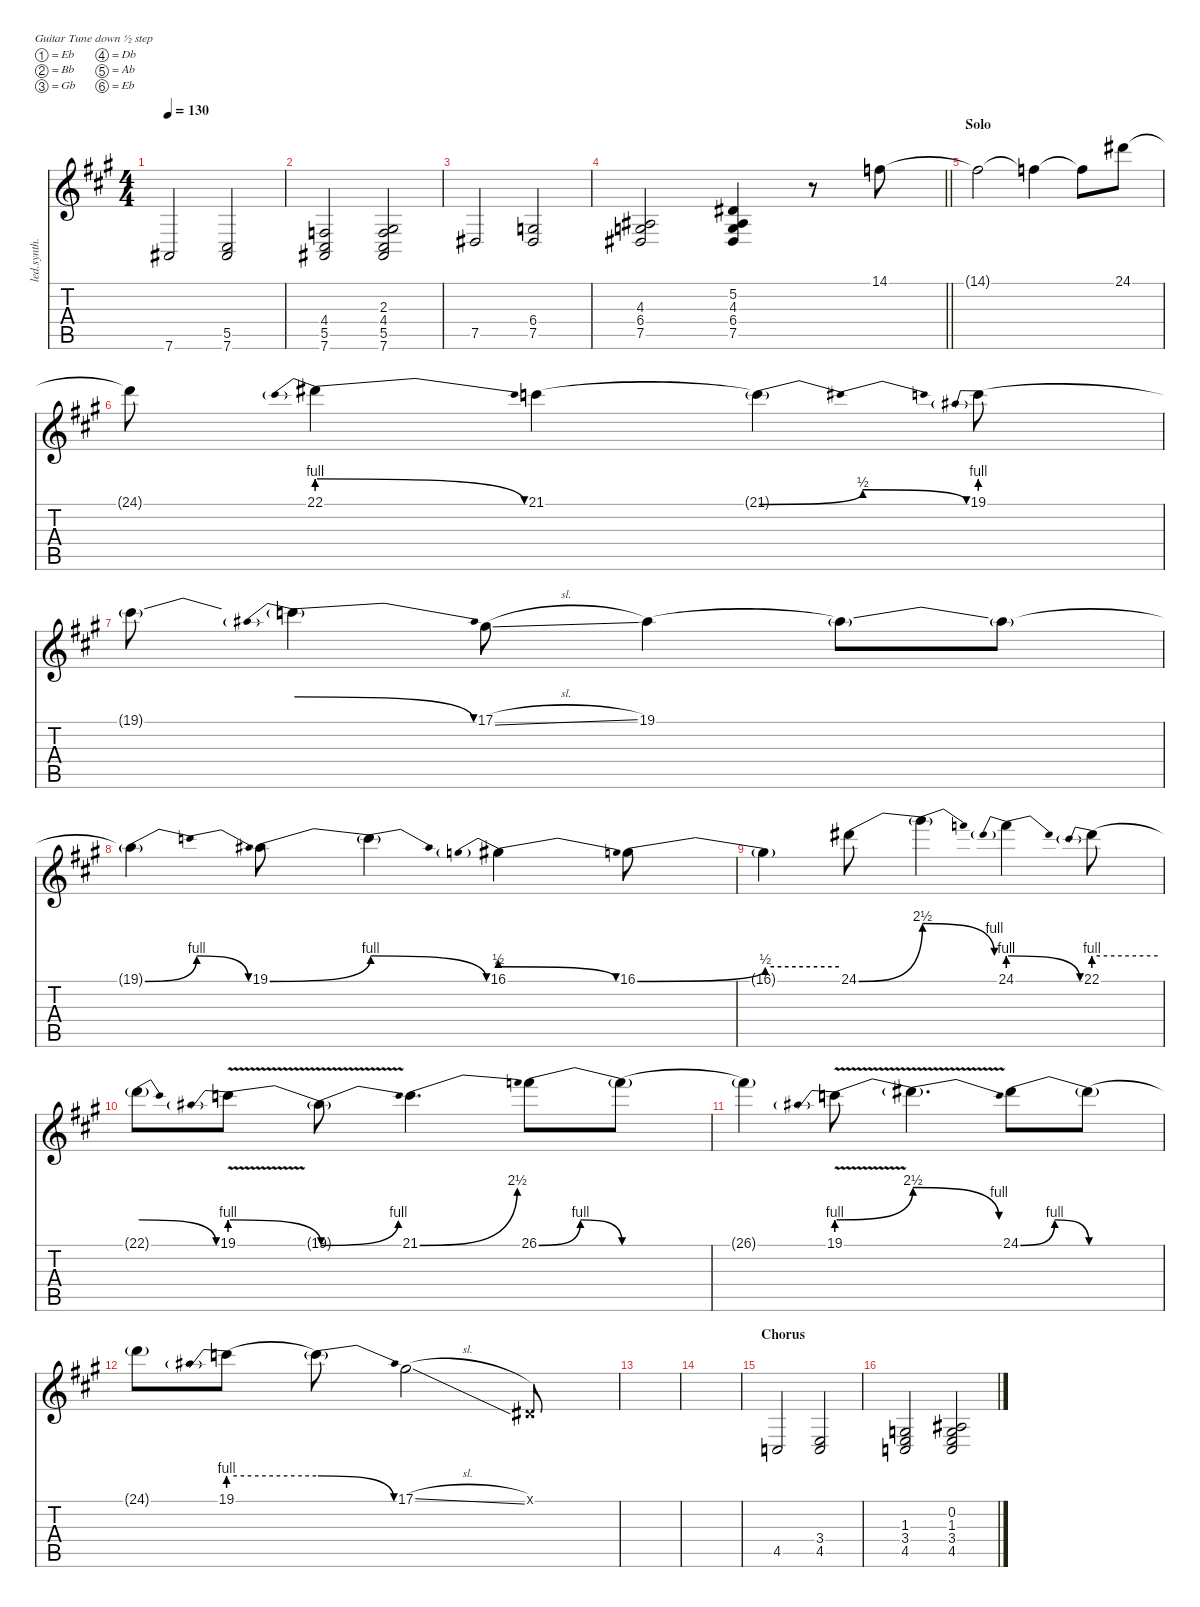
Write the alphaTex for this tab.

\defaultSystemsLayout 4
\hideDynamics
\bracketExtendMode nobrackets
\track ("Synth 2" "led.synth.") {mute instrument lead2sawtooth}
\staff {score tabs}
\tuning (Eb4 Bb3 Gb3 Db3 Ab2 Eb2)
\ts (4 4)
\tempo 130
\clef g2
\ks a
7.6{acc #}.2{dy f} (5.5{acc #} 7.6{acc #}).2 |
(4.4{acc forcenatural} 5.5{acc #} 7.6{acc #}).2 (2.3{acc #} 4.4{acc forcenatural} 5.5{acc #} 7.6{acc #}).2 |
7.5{acc #}.2 (6.4{acc forcenatural} 7.5{acc #}).2 |
\barLineRight lightlight
(4.3{acc #} 6.4{acc forcenatural} 7.5{acc #}).2 (5.2{acc #} 4.3{acc #} 6.4{acc forcenatural} 7.5{acc #}).4 r.8 14.1{acc forcenatural}.8 |
\section ("" "Solo")
14.1{t acc forcenatural}.2 14.1{t acc forcenatural}.4 14.1{t acc forcenatural}.8 24.1{acc #}.8 |
24.1{t acc #}.8 22.1{be (prebendrelease 0 4 4.999999799999999 0)}.4 21.1{be (hold 0 0 60 0) acc forcenatural}.4 21.1{be (bendrelease 0 0 30 2 30 2 60 0) t acc forcenatural}.4 19.1{be (prebend 0 4 60 4)}.8 |
19.1{t}.8 19.1{be (prebendrelease 0 4 60 0) t}.4 17.1{sl acc #}.8 19.1{be (hold 0 0 60 0) acc #}.4 19.1{t acc #}.8 19.1{t acc #}.8 |
19.1{be (bendrelease 0 0 30 4 30 4 60 0) t acc #}.4 19.1{be (bend 0 0 60 4) acc #}.8 19.1{be (release 0 4 60 0) t}.4 16.1{be (prebendrelease 0 2 60 0)}.4 16.1{be (bend 0 0 60 2) acc forcenatural}.8 |
16.1{be (hold 0 2 60 2) t}.4 24.1{be (bend 0 0 60 10) acc #}.8 24.1{be (release 0 10 60 4) t}.4 24.1{be (prebendrelease 0 4 60 0)}.4 22.1{be (prebend 0 4 60 4)}.8 |
22.1{be (release 0 4 60 0) t}.8 19.1{be (prebendrelease 0 4 60 0) v}.8 19.1{be (bend 0 0 60 4) t acc #}.8 21.1{be (bend 0 0 60 10) acc forcenatural}.4{d} 26.1{be (bendrelease 0 0 30 4 30 4 60 0) acc forcenatural}.8 26.1{be (hold 0 0 60 0) t acc forcenatural}.8 |
26.1{be (hold 0 0 60 0) t acc forcenatural}.4 19.1{be (prebendbend 0 4 60 10) v}.8 19.1{be (release 0 10 60 4) t}.4{d} 24.1{be (bendrelease 0 0 30 4 30 4 60 0) acc #}.8 24.1{be (hold 0 0 60 0) t acc #}.8 |
24.1{be (hold 0 0 60 0) t acc #}.8 19.1{be (prebend 0 4 60 4)}.8 19.1{be (release 0 4 60 0) t}.8 17.1{sl acc #}.2{dy mf} 0.1{x acc #}.8{dy ppp} |
|
|
\section ("" "Chorus")
4.5{acc forcenatural}.2{dy f} (3.4{acc forcenatural} 4.5{acc forcenatural}).2 |
(1.3{acc forcenatural} 3.4{acc forcenatural} 4.5{acc forcenatural}).2 (0.2{acc #} 1.3{acc forcenatural} 3.4{acc forcenatural} 4.5{acc forcenatural}).2
